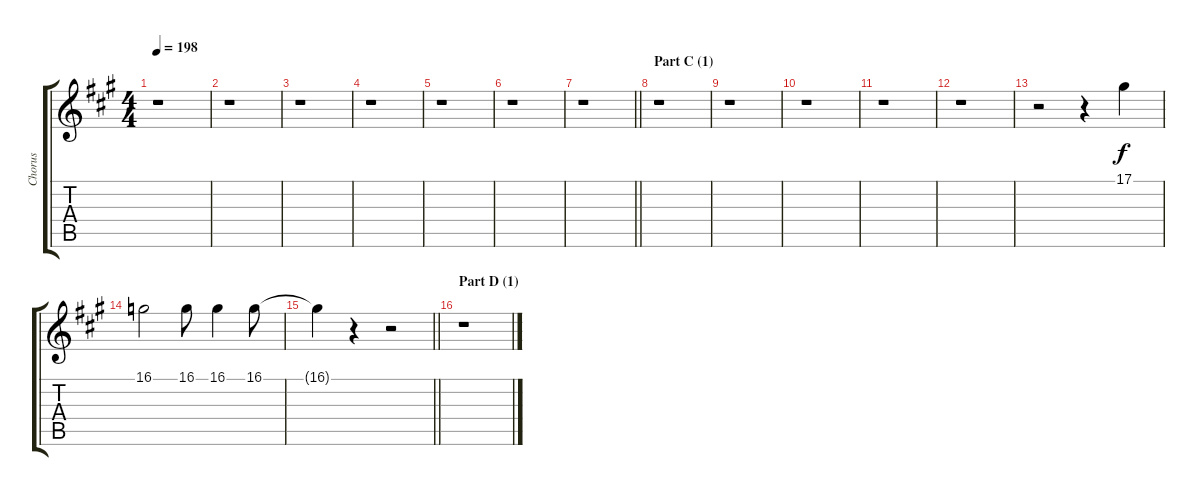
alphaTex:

\track ("Chorus" "Chorus") {instrument trumpet}
\staff {score tabs}
\tuning (Eb4 Bb3 Gb3 Db3 Ab2 Eb2) {hide}
\ts (4 4)
\tempo 198
\clef g2
\ks a
r.1{dy f} |
r.1 |
r.1 |
r.1 |
r.1 |
r.1 |
\barLineRight lightlight
r.1 |
\section ("" "Part C (1)")
r.1 |
r.1 |
r.1 |
r.1 |
r.1 |
r.2 r.4 17.1.4 |
16.1.2 16.1.8 16.1.4 16.1.8 |
\barLineRight lightlight
16.1{t}.4 r.4 r.2 |
\section ("" "Part D (1)")
r.1
